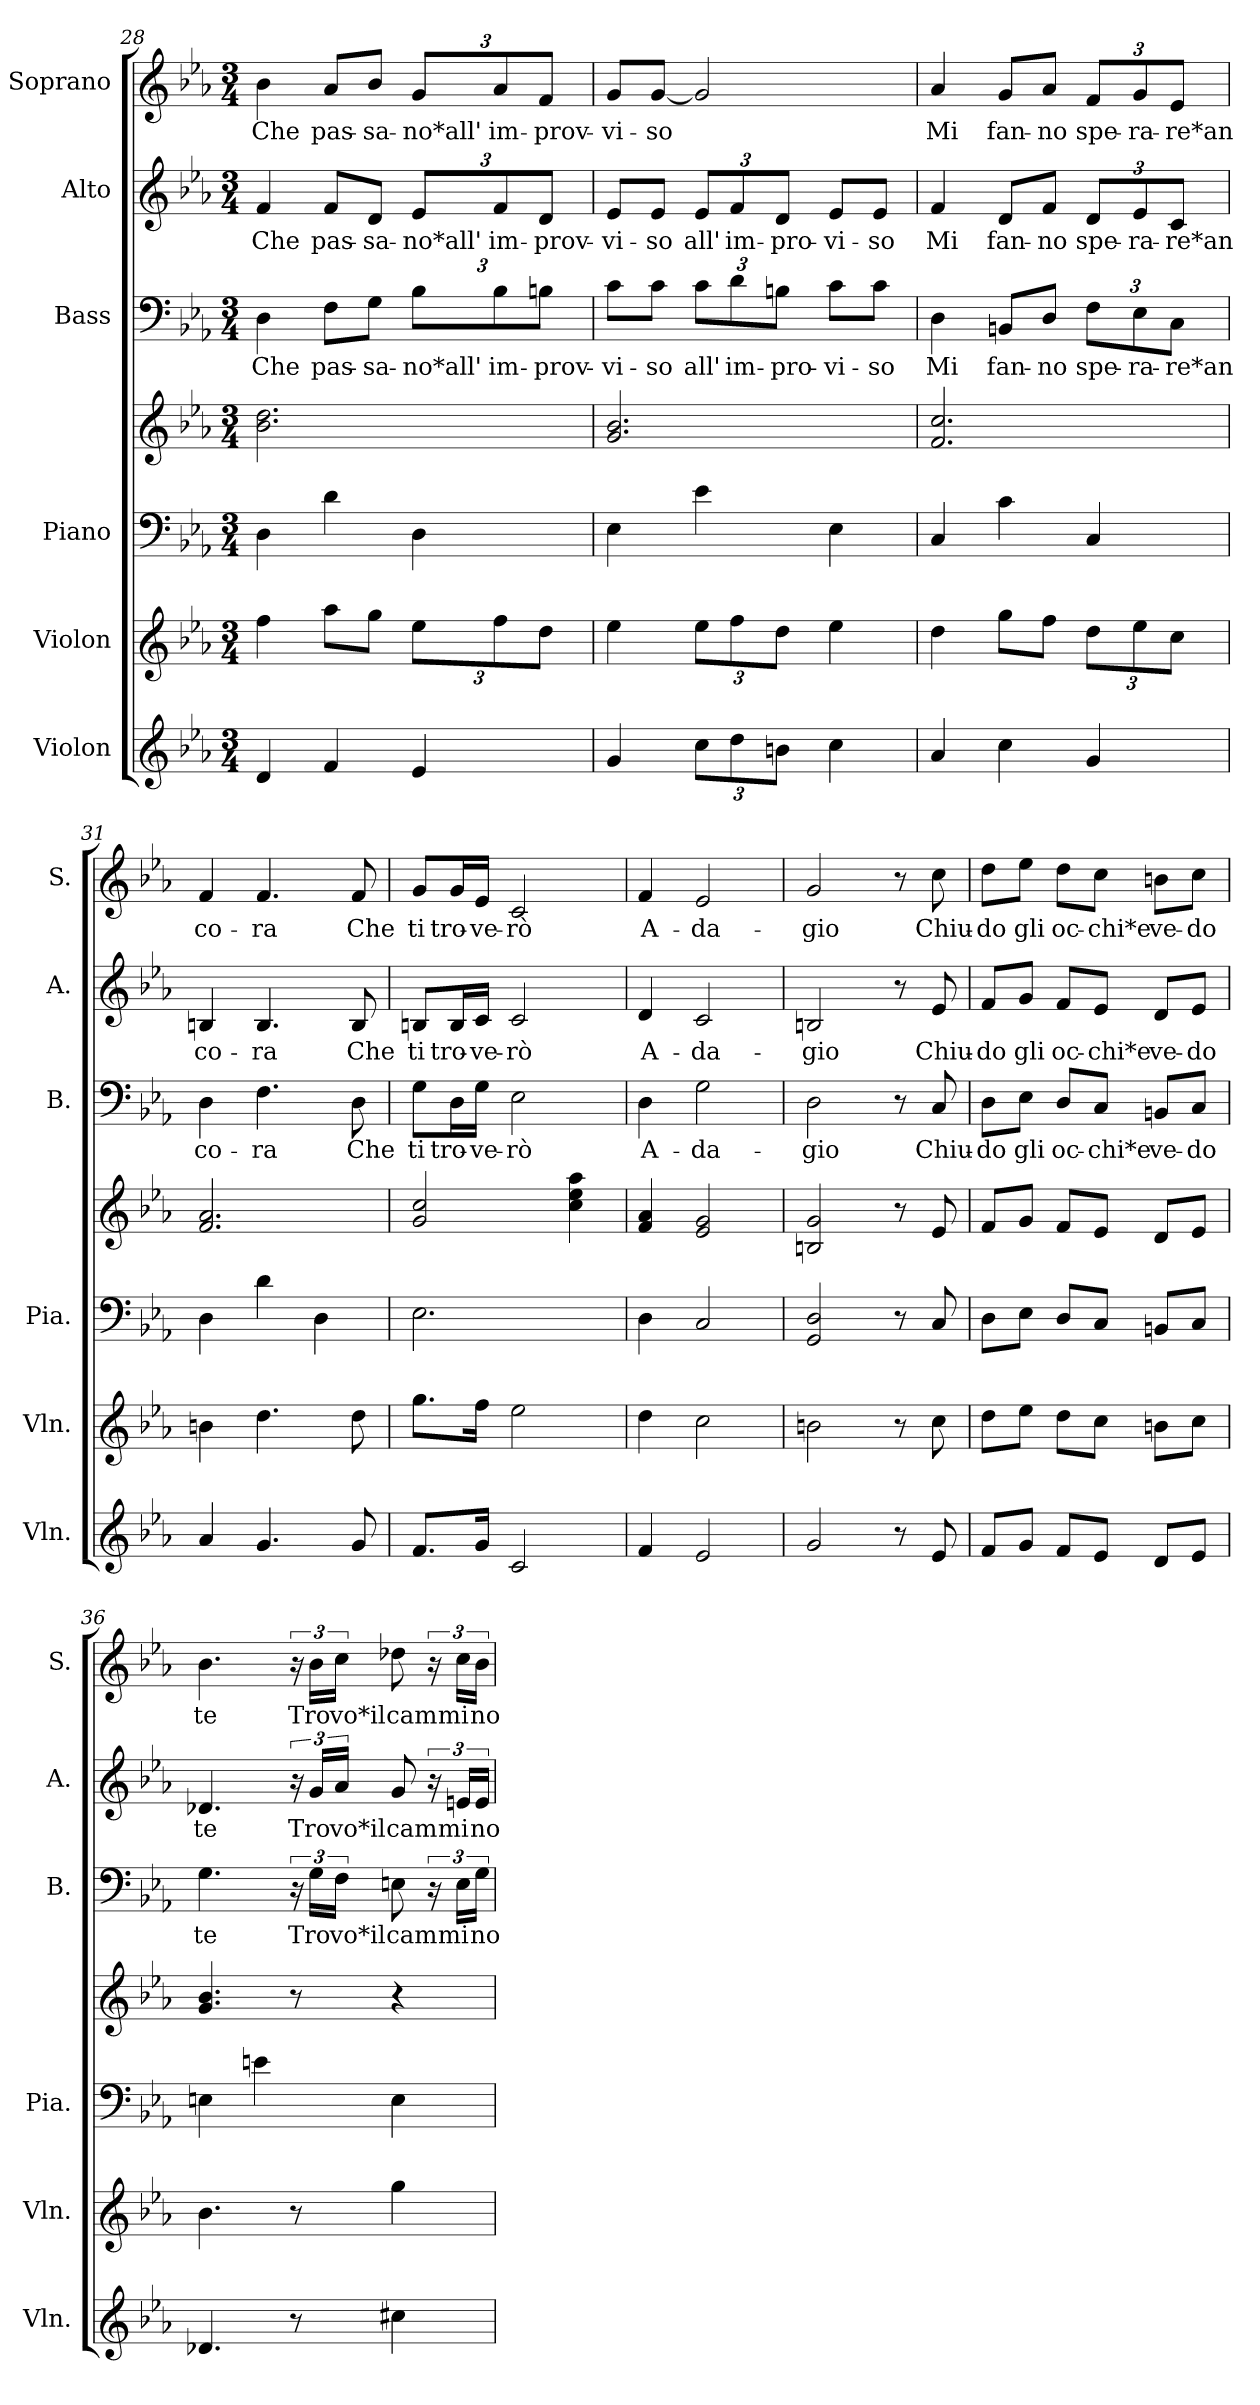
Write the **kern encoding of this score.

**kern	**kern	**kern	**kern	**kern	**text	**kern	**text	**kern	**text
*part6	*part5	*part4	*part4	*part3	*part3	*part2	*part2	*part1	*part1
*staff7	*staff6	*staff5	*staff4	*staff3	*staff3	*staff2	*staff2	*staff1	*staff1
*I"Violon	*I"Violon	*I"Piano	*	*I"Bass	*	*I"Alto	*	*I"Soprano	*
*I'Vln.	*I'Vln.	*I'Pia.	*	*I'B.	*	*I'A.	*	*I'S.	*
!!LO:PB:g=z
*clefG2	*clefG2	*clefF4	*clefG2	*clefF4	*	*clefG2	*	*clefG2	*
*k[b-e-a-]	*k[b-e-a-]	*k[b-e-a-]	*k[b-e-a-]	*k[b-e-a-]	*	*k[b-e-a-]	*	*k[b-e-a-]	*
*M3/4	*M3/4	*M3/4	*M3/4	*M3/4	*	*M3/4	*	*M3/4	*
=28	=28	=28	=28	=28	=28	=28	=28	=28	=28
4d/	4ff\	4D\	2.b-\ 2.dd\	4D\	Che	4f/	Che	4b-\	Che
4f/	8aa-\L	4d\	.	8F\L	pas-	8f/L	pas-	8a-/L	pas-
.	8gg\J	.	.	8G\J	-sa-	8d/J	-sa-	8b-/J	-sa-
*	*Xbrackettup	*	*	*Xbrackettup	*	*Xbrackettup	*	*Xbrackettup	*
4e-/	12ee-\L	4D\	.	12B-\L	-no*all'	12e-/L	-no*all'	12g/L	-no*all'
.	12ff\	.	.	12B-\	im-	12f/	im-	12a-/	im-
.	12dd\J	.	.	12Bn\J	-prov-	12d/J	-prov-	12f/J	-prov-
=29	=29	=29	=29	=29	=29	=29	=29	=29	=29
4g/	4ee-\	4E-\	2.g/ 2.b-/	8c\L	-vi-	8e-/L	-vi-	8g/L	-vi-
.	.	.	.	8c\J	-so	8e-/J	-so	[8g/J	-so
*Xbrackettup	*	*	*	*	*	*	*	*	*
12cc\L	12ee-\L	4e-\	.	12c\L	all'	12e-/L	all'	2g/]	.
12dd\	12ff\	.	.	12d\	im-	12f/	im-	.	.
12bn\J	12dd\J	.	.	12Bn\J	-pro-	12d/J	-pro-	.	.
4cc\	4ee-\	4E-\	.	8c\L	-vi-	8e-/L	-vi-	.	.
.	.	.	.	8c\J	-so	8e-/J	-so	.	.
=30	=30	=30	=30	=30	=30	=30	=30	=30	=30
4a-/	4dd\	4C/	2.f/ 2.cc/	4D\	Mi	4f/	Mi	4a-/	Mi
4cc\	8gg\L	4c\	.	8BBn/L	fan-	8d/L	fan-	8g/L	fan-
.	8ff\J	.	.	8D/J	-no	8f/J	-no	8a-/J	-no
4g/	12dd\L	4C/	.	12F\L	spe-	12d/L	spe-	12f/L	spe-
.	12ee-\	.	.	12E-\	-ra-	12e-/	-ra-	12g/	-ra-
.	12cc\J	.	.	12C\J	-re*an	12c/J	-re*an	12e-/J	-re*an
=31	=31	=31	=31	=31	=31	=31	=31	=31	=31
4a-/	4bn\	4D\	2.f/ 2.a-/	4D\	co-	4Bn/	co-	4f/	co-
4.g/	4.dd\	4d\	.	4.F\	-ra	4.B/	-ra	4.f/	-ra
.	.	4D\	.	.	.	.	.	.	.
8g/	8dd\	.	.	8D\	Che	8B/	Che	8f/	Che
=32	=32	=32	=32	=32	=32	=32	=32	=32	=32
8.f/L	8.gg\L	2.E-\	2g/ 2cc/	8G\L	ti	8Bn/L	ti	8g/L	ti
.	.	.	.	16D\L	tro-	16B/L	tro-	16g/L	tro-
16g/Jk	16ff\Jk	.	.	16G\JJ	-ve-	16c/JJ	-ve-	16e-/JJ	-ve-
2c/	2ee-\	.	.	2E-\	-rò	2c/	-rò	2c/	-rò
.	.	.	4cc\ 4ee-\ 4aa-\	.	.	.	.	.	.
!!LO:LB:g=z
=33	=33	=33	=33	=33	=33	=33	=33	=33	=33
4f/	4dd\	4D\	4f/ 4a-/	4D\	A-	4d/	A-	4f/	A-
2e-/	2cc\	2C/	2e-/ 2g/	2G\	-da-	2c/	-da-	2e-/	-da-
=34	=34	=34	=34	=34	=34	=34	=34	=34	=34
2g/	2bn\	2GG/ 2D/	2Bn/ 2g/	2D\	-gio	2Bn/	-gio	2g/	-gio
8r	8r	8r	8r	8r	.	8r	.	8r	.
8e-/	8cc\	8C/	8e-/	8C/	Chiu-	8e-/	Chiu-	8cc\	Chiu-
=35	=35	=35	=35	=35	=35	=35	=35	=35	=35
8f/L	8dd\L	8D\L	8f/L	8D\L	-do	8f/L	-do	8dd\L	-do
8g/J	8ee-\J	8E-\J	8g/J	8E-\J	gli	8g/J	gli	8ee-\J	gli
8f/L	8dd\L	8D/L	8f/L	8D/L	oc-	8f/L	oc-	8dd\L	oc-
8e-/J	8cc\J	8C/J	8e-/J	8C/J	-chi*e	8e-/J	-chi*e	8cc\J	-chi*e
8d/L	8bn\L	8BBn/L	8d/L	8BBn/L	ve-	8d/L	ve-	8bn\L	ve-
8e-/J	8cc\J	8C/J	8e-/J	8C/J	-do	8e-/J	-do	8cc\J	-do
=36	=36	=36	=36	=36	=36	=36	=36	=36	=36
4.d-X/	4.b-\	4En\	4.g/ 4.b-/	4.G\	te	4.d-X/	te	4.b-\	te
.	.	4en\	.	.	.	.	.	.	.
*	*	*	*	*brackettup	*	*brackettup	*	*brackettup	*
8r	8r	.	8r	24r	.	24r	.	24r	.
.	.	.	.	24G\LL	Tro	24g/LL	Tro	24b-\LL	Tro
.	.	.	.	24F\JJ	vo*il	24a-/JJ	vo*il	24cc\JJ	vo*il
4cc#X\	4gg\	4E\	4r	8En\	cam	8g/	cam	8dd-X\	cam
.	.	.	.	24r	.	24r	.	24r	.
.	.	.	.	24E\LL	mi	24en/LL	mi	24cc\LL	mi
.	.	.	.	24G\JJ	no	24e/JJ	no	24b-\JJ	no
=	=	=	=	=	=	=	=	=	=
*-	*-	*-	*-	*-	*-	*-	*-	*-	*-
